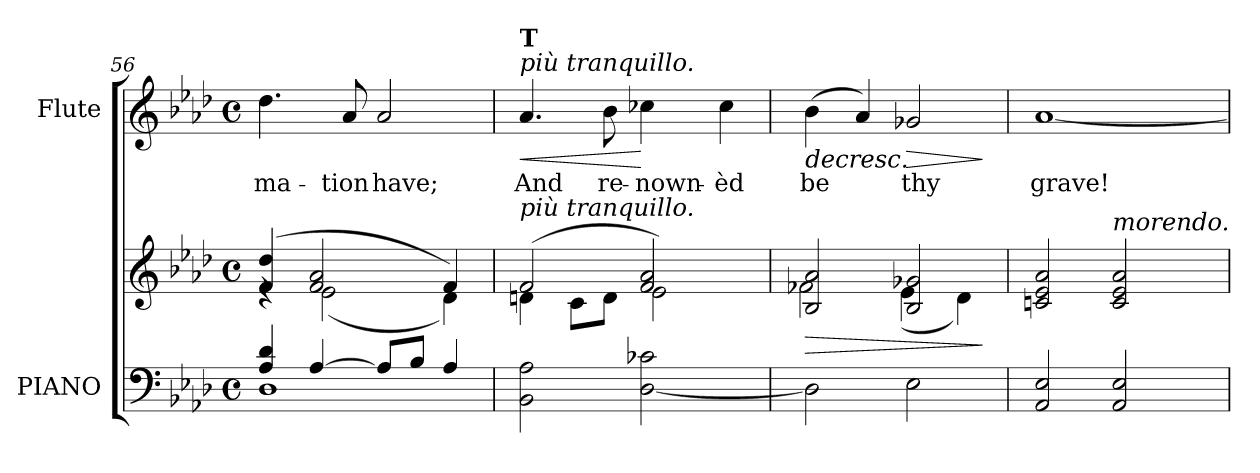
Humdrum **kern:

**kern	**kern	**dynam	**kern	**text	**dynam
*part2	*part2	*part2	*part1	*part1	*part1
*staff3	*staff2	*staff2/3	*staff1	*staff1	*staff1
*I"PIANO	*	*	*I"Flute	*	*
*I'Pno	*	*	*I'Fl.	*	*
*clefF4	*clefG2	*	*clefG2	*	*
*k[b-e-a-d-]	*k[b-e-a-d-]	*	*k[b-e-a-d-]	*	*
*M4/4	*M4/4	*	*M4/4	*	*
*met(c)	*met(c)	*	*met(c)	*	*
=56	=56	=56	=56	=56	=56
*^	*^	*	*	*	*
!	!	!	!	!	!	!LO:LY:b	!
4A-/ 4d-/	1D-	(4f/ 4dd-/	4re	.	4.dd-\	-ma-	.
[4A-/	.	2f/ 2a-/	(2e-\	.	.	.	.
!	!	!	!	!	!	!LO:LY:b	!
.	.	.	.	.	8a-/	-tion	.
!	!	!	!	!	!	!LO:LY:b	!
8A-/L]	.	.	.	.	2a-/	have;	.
8B-/J	.	.	.	.	.	.	.
4A-/	.	4f/)	4d-\)	.	.	.	.
*v	*v	*	*	*	*	*	*
!!LO:LB:g=z
=57	=57	=57	=57	=57	=57	=57
!	!	!	!	!LO:TX:a:i:t=più tranquillo.	!	!
!	!	!	!	!LO:TX:a:B:t=T	!	!
!	!LO:TX:a:i:t=più tranquillo.	!	!	!	!	!
!	!	!	!	!	!LO:LY:b	!LO:HP:b
2BB-\ 2A-\	(2f/	4dn\	.	4.a-/	And	<
.	.	8c\L	.	.	.	.
!	!	!	!	!	!LO:LY:b	!
.	.	8d\J	.	8b-\	re-	.
!	!	!	!	!	!LO:LY:b	!
[2D-\ 2c-X\	2f/ 2a-/	2e-\)	.	4cc-X\	-nown-	[
!	!	!	!	!	!LO:LY:b	!
.	.	.	.	4cc-\	-èd	.
=58	=58	=58	=58	=58	=58	=58
!	!	!	!LO:HP:b	!	!LO:LY:b	!LO:HP:b
2D-\]	2B-/ 2a-/	2f-X\	>	(4b-\	be	>
.	.	.	.	4a-/)	.	.
!	!	!	!	!	!LO:LY:b	!LO:HP:b
2E-\	2B-/ 2g-X/	(>4e-\	.	2g-X/	thy	>
.	.	4d-\)	.	.	.	.
*	*v	*v	*	*	*	*
.	.	]	.	.	]
=59	=59	=59	=59	=59	=59
!	!	!	!	!LO:LY:b	!
2AA-/ 2E-/	2cni/ 2e-/ 2a-/	.	[1a-	grave!	.
!	!LO:TX:a:i:t=morendo.	!	!	!	!
2AA-/ 2E-/	2c/ 2e-/ 2a-/	.	.	.	.
.	.	.	.	.	]
=	=	=	=	=	=
*-	*-	*-	*-	*-	*-
